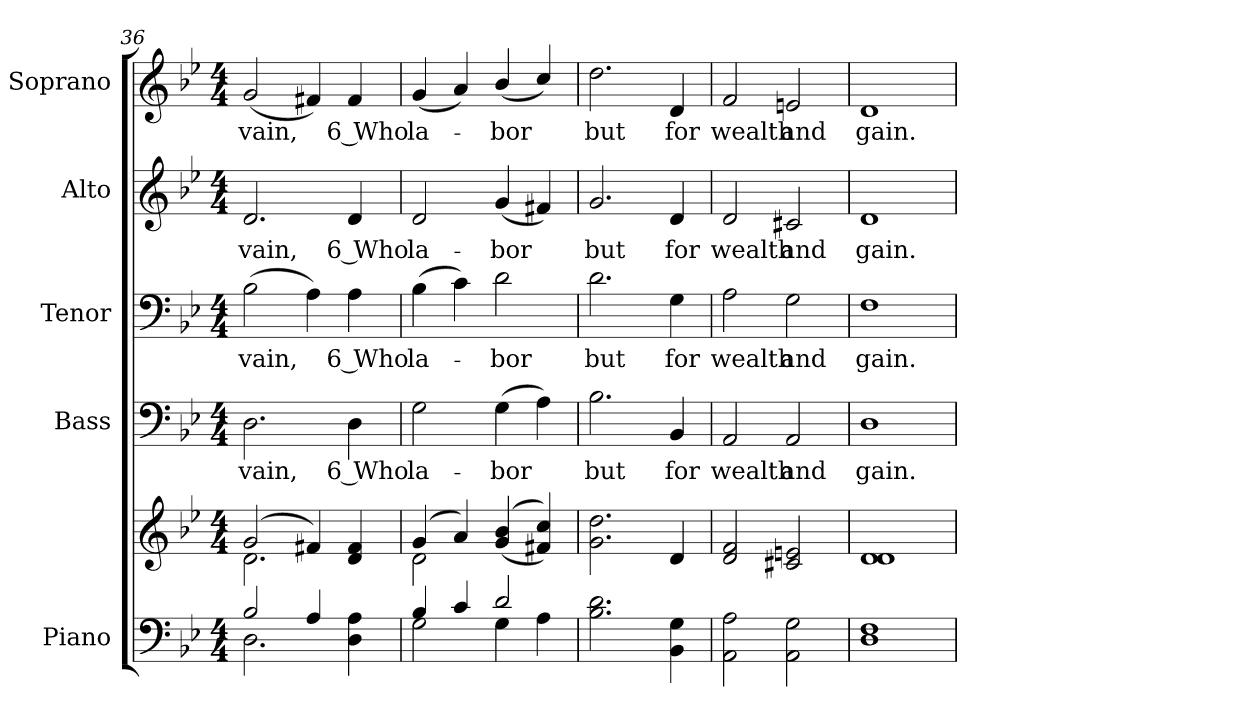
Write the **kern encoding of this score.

**kern	**kern	**kern	**text	**kern	**text	**kern	**text	**kern	**text
*part5	*part5	*part4	*part4	*part3	*part3	*part2	*part2	*part1	*part1
*staff6	*staff5	*staff4	*staff4	*staff3	*staff3	*staff2	*staff2	*staff1	*staff1
*I"Piano	*	*I"Bass	*	*I"Tenor	*	*I"Alto	*	*I"Soprano	*
*I'Pno.	*	*I'B.	*	*I'T.	*	*I'A.	*	*I'S.	*
!!LO:PB:g=z
*clefF4	*clefG2	*clefF4	*	*clefF4	*	*clefG2	*	*clefG2	*
*k[b-e-]	*k[b-e-]	*k[b-e-]	*	*k[b-e-]	*	*k[b-e-]	*	*k[b-e-]	*
*B-:	*B-:	*B-:	*	*B-:	*	*B-:	*	*B-:	*
*M4/4	*M4/4	*M4/4	*	*M4/4	*	*M4/4	*	*M4/4	*
=36	=36	=36	=36	=36	=36	=36	=36	=36	=36
*^	*^	*	*	*	*	*	*	*	*
!	!	!	!	!	!LO:LY:b:color=#000000	!	!	!	!	!	!
!	!	!	!	!	!	!	!LO:LY:b:color=#000000	!	!	!	!
!	!	!	!	!	!	!	!	!	!LO:LY:b:color=#000000	!	!
!	!	!	!	!	!	!	!	!	!	!	!LO:LY:b:color=#000000
2B-i/	2.Di\	(2gi/	2.di\	2.Di\	vain,	(2B-i\	vain,	2.di/	vain,	(2gi/	vain,
4Ai/	.	4f#Xi/)	.	.	.	4Ai\)	.	.	.	4f#Xi/)	.
!	!	!	!	!	!LO:LY:b:color=#000000	!	!	!	!	!	!
!	!	!	!	!	!	!	!LO:LY:b:color=#000000	!	!	!	!
!	!	!	!	!	!	!	!	!	!LO:LY:b:color=#000000	!	!
!	!	!	!	!	!	!	!	!	!	!	!LO:LY:b:color=#000000
4Di\ 4Ai	4ryy	4di/ 4f#i	4ryy	4Di\	6 Who	4Ai\	6 Who	4di/	6 Who	4f#i/	6 Who
=37	=37	=37	=37	=37	=37	=37	=37	=37	=37	=37	=37
!	!	!	!	!	!LO:LY:b:color=#000000	!	!	!	!	!	!
!	!	!	!	!	!	!	!LO:LY:b:color=#000000	!	!	!	!
!	!	!	!	!	!	!	!	!	!LO:LY:b:color=#000000	!	!
!	!	!	!	!	!	!	!	!	!	!	!LO:LY:b:color=#000000
4B-i/	2Gi\	(4gi/	2di\	2Gi\	la-	(4B-i\	la-	2di/	la-	(4gi/	la-
4ci/	.	4ai/)	.	.	.	4ci\)	.	.	.	4ai/)	.
!	!	!	!	!	!LO:LY:b:color=#000000	!	!	!	!	!	!
!	!	!	!	!	!	!	!LO:LY:b:color=#000000	!	!	!	!
!	!	!	!	!	!	!	!	!	!LO:LY:b:color=#000000	!	!
!	!	!	!	!	!	!	!	!	!	!	!LO:LY:b:color=#000000
2di/	4Gi\	((4gi/ 4b-i	2ryy	(4Gi\	-bor	2di\	-bor	(4gi/	-bor	(4b-i/	-bor
.	4Ai\	4f#Xi/ 4cci))	.	4Ai\)	.	.	.	4f#Xi/)	.	4cci/)	.
*v	*v	*	*	*	*	*	*	*	*	*	*
*	*v	*v	*	*	*	*	*	*	*	*
=38	=38	=38	=38	=38	=38	=38	=38	=38	=38
*^	*	*	*	*	*	*	*	*	*
!	!	!	!	!LO:LY:b:color=#000000	!	!	!	!	!	!
*v	*v	*	*	*	*	*	*	*	*	*
*^	*	*	*	*	*	*	*	*	*
!	!	!	!	!	!	!LO:LY:b:color=#000000	!	!	!	!
*v	*v	*	*	*	*	*	*	*	*	*
*^	*	*	*	*	*	*	*	*	*
!	!	!	!	!	!	!	!	!LO:LY:b:color=#000000	!	!
*v	*v	*	*	*	*	*	*	*	*	*
*^	*	*	*	*	*	*	*	*	*
!	!	!	!	!	!	!	!	!	!	!LO:LY:b:color=#000000
*v	*v	*	*	*	*	*	*	*	*	*
2.B-i\ 2.di	2.gi\ 2.ddi	2.B-i\	but	2.di\	but	2.gi/	but	2.ddi\	but
!	!	!	!LO:LY:b:color=#000000	!	!	!	!	!	!
!	!	!	!	!	!LO:LY:b:color=#000000	!	!	!	!
!	!	!	!	!	!	!	!LO:LY:b:color=#000000	!	!
!	!	!	!	!	!	!	!	!	!LO:LY:b:color=#000000
4BB-i\ 4Gi	4di/	4BB-i/	for	4Gi\	for	4di/	for	4di/	for
=39	=39	=39	=39	=39	=39	=39	=39	=39	=39
!	!	!	!LO:LY:b:color=#000000	!	!	!	!	!	!
!	!	!	!	!	!LO:LY:b:color=#000000	!	!	!	!
!	!	!	!	!	!	!	!LO:LY:b:color=#000000	!	!
!	!	!	!	!	!	!	!	!	!LO:LY:b:color=#000000
2AAi\ 2Ai	2di/ 2fi	2AAi/	wealth	2Ai\	wealth	2di/	wealth	2fi/	wealth
!	!	!	!LO:LY:b:color=#000000	!	!	!	!	!	!
!	!	!	!	!	!LO:LY:b:color=#000000	!	!	!	!
!	!	!	!	!	!	!	!LO:LY:b:color=#000000	!	!
!	!	!	!	!	!	!	!	!	!LO:LY:b:color=#000000
2AAi\ 2Gi	2c#Xi/ 2eni	2AAi/	and	2Gi\	and	2c#Xi/	and	2eni/	and
=40	=40	=40	=40	=40	=40	=40	=40	=40	=40
!	!	!	!LO:LY:b:color=#000000	!	!	!	!	!	!
!	!	!	!	!	!LO:LY:b:color=#000000	!	!	!	!
!	!	!	!	!	!	!	!LO:LY:b:color=#000000	!	!
!	!	!	!	!	!	!	!	!	!LO:LY:b:color=#000000
1Di 1Fi	1di 1di	1Di	gain.	1Fi	gain.	1di	gain.	1di	gain.
=	=	=	=	=	=	=	=	=	=
*-	*-	*-	*-	*-	*-	*-	*-	*-	*-
